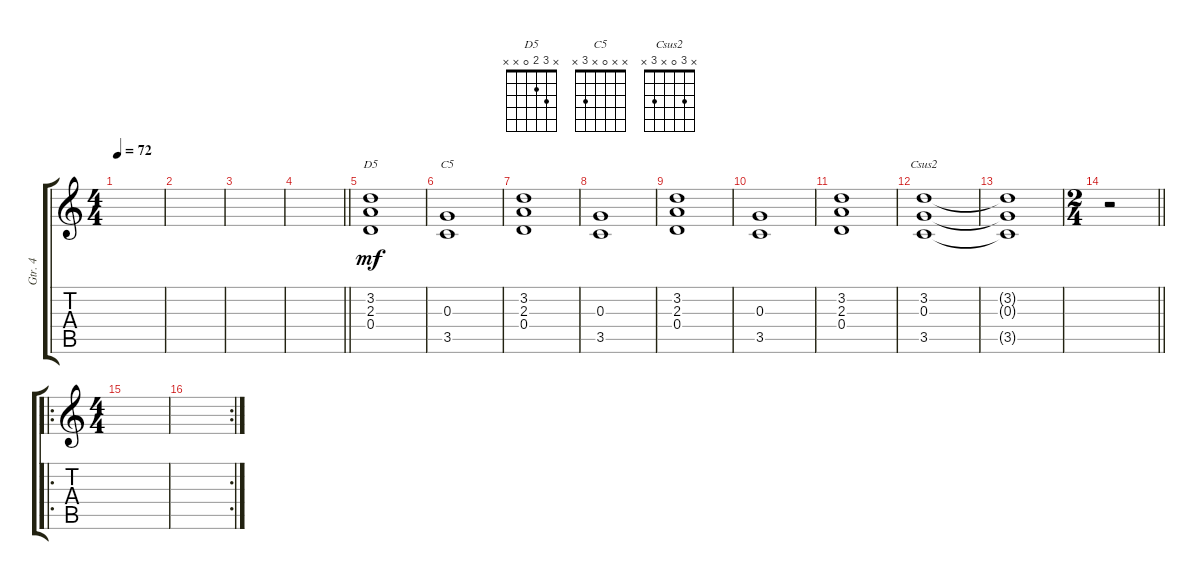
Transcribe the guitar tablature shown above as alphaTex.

\track ("Gtr. 4" "Gtr. 4") {instrument distortionguitar}
\staff {score tabs}
\tuning (E4 B3 G3 D3 A2 E2) {hide}
\chord ("D5" x 3 2 0 x x)
\chord ("C5" x x 0 x 3 x)
\chord ("Csus2" x 3 0 x 3 x)
\ts (4 4)
\tempo 72
\clef g2
\ks c
|
|
|
\barLineRight lightlight
|
(3.2 2.3 0.4).1{ch "D5" dy mf} |
(0.3 3.5).1{ch "C5"} |
(3.2 2.3 0.4).1 |
(0.3 3.5).1 |
(3.2 2.3 0.4).1 |
(0.3 3.5).1 |
(3.2 2.3 0.4).1 |
(3.2 0.3 3.5).1{ch "Csus2" volume 0} |
(3.2{t} 0.3{t} 3.5{t}).1 |
\ts (2 4)
\barLineRight lightlight
r.2 |
\ro
\ts (4 4)
|
\rc 2
